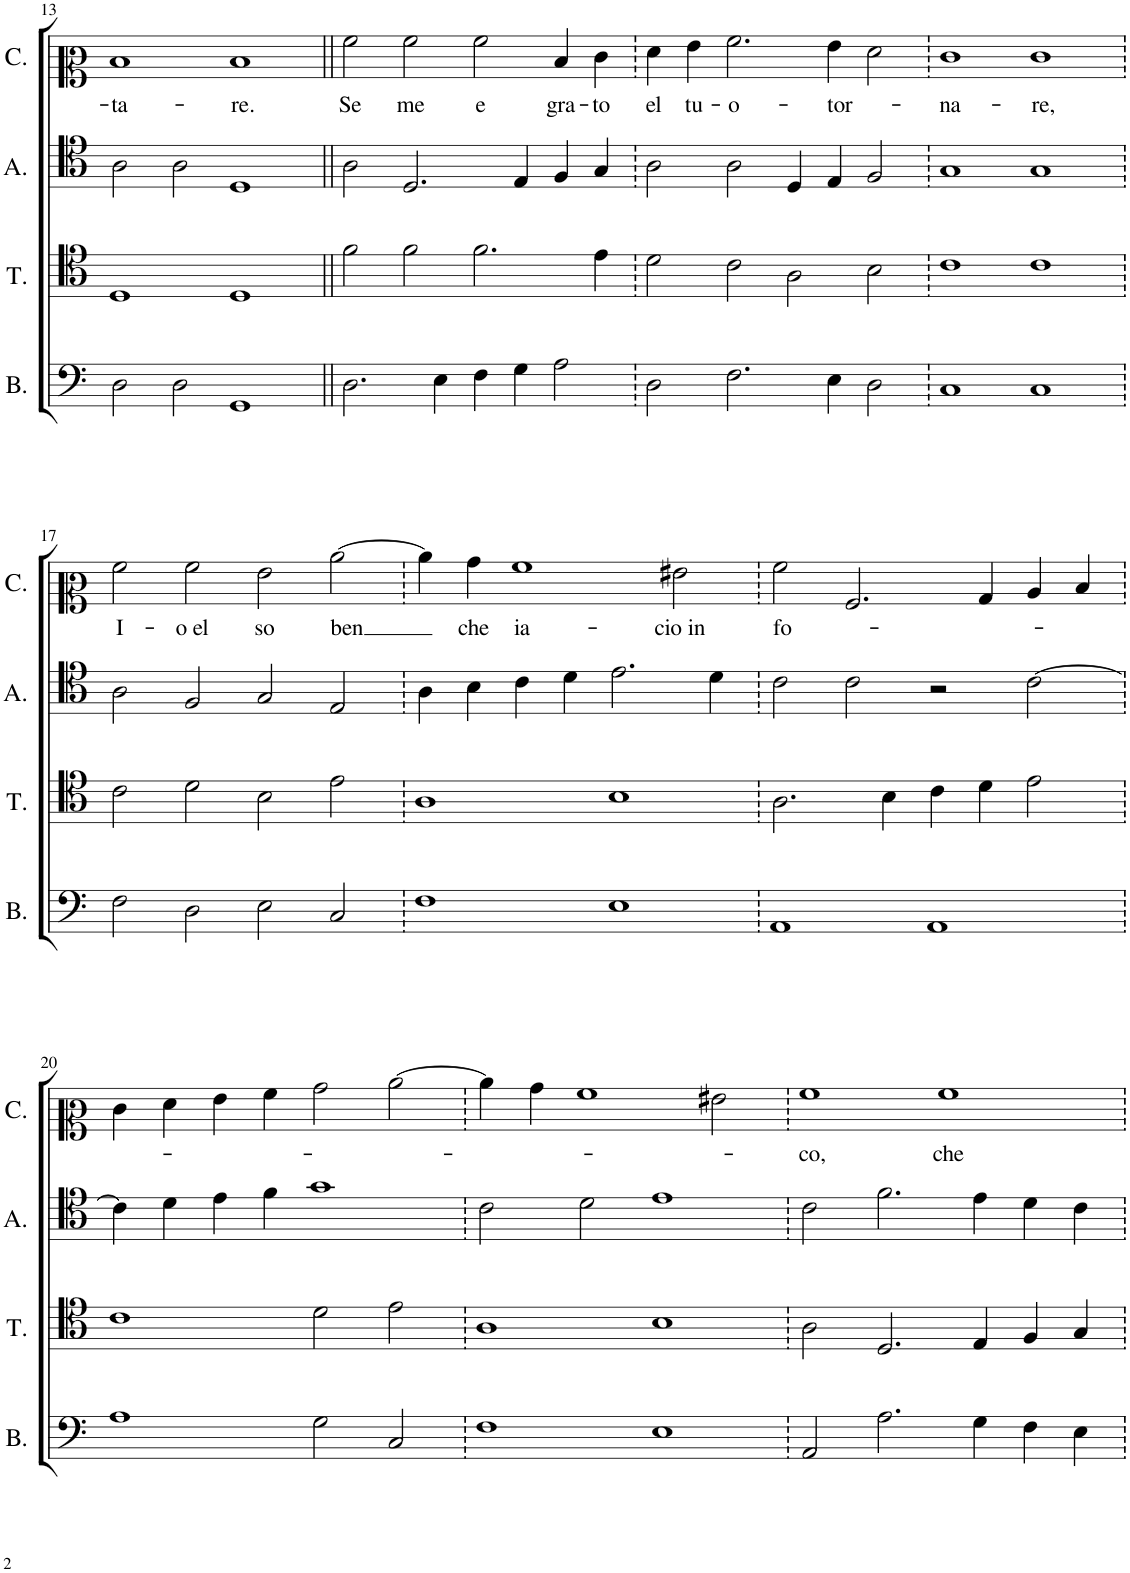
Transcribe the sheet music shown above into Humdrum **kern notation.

**kern	**kern	**kern	**kern	**text
*part4	*part3	*part2	*part1	*part1
*staff4	*staff3	*staff2	*staff1	*staff1
*I"Bassus	*I"Tenor	*I"Altus	*I"Cantus	*
*I'B.	*I'T.	*I'A.	*I'C.	*
!!LO:PB:g=z
*clefF4	*clefC4	*clefC4	*clefC2	*
*k[]	*k[]	*k[]	*k[]	*
*M8/4	*M8/4	*M8/4	*M8/4	*
=13	=13	=13	=13	=13
!	!	!	!	!LO:LY:b
2D\	1D	2A\	1d	-ta-
2D\	.	2A\	.	.
!	!	!	!	!LO:LY:b
1GG	1D	1D	1d	-re.
=14||	=14||	=14||	=14||	=14||
!	!	!	!	!LO:LY:b
2.D\	2f\	2A\	2a\	Se
!	!	!	!	!LO:LY:b
.	2f\	2.D/	2a\	me
4E\	.	.	.	.
!	!	!	!	!LO:LY:b
4F\	2.f\	.	2a\	e
4G\	.	4E/	.	.
!	!	!	!	!LO:LY:b
2A\	.	4F/	4d/	gra-
!	!	!	!	!LO:LY:b
.	4e\	4G/	4e\	-to
=15	=15	=15	=15	=15
!	!	!	!	!LO:LY:b
2D\	2d\	2A\	4f\	el
!	!	!	!	!LO:LY:b
.	.	.	4g\	tu-
!	!	!	!	!LO:LY:b
2.F\	2c\	2A\	2.a\	-o-
.	2A\	4D/	.	.
!	!	!	!	!LO:LY:b
4E\	.	4E/	4g\	-tor-
2D\	2B\	2F/	2f\	.
=16	=16	=16	=16	=16
!	!	!	!	!LO:LY:b
1C	1c	1G	1e	-na-
!	!	!	!	!LO:LY:b
1C	1c	1G	1e	-re,
!!LO:LB:g=z
=17	=17	=17	=17	=17
!	!	!	!	!LO:LY:b
2F\	2c\	2A\	2a\	I-
!	!	!	!	!LO:LY:b
2D\	2d\	2F/	2a\	-o el
!	!	!	!	!LO:LY:b
2E\	2B\	2G/	2g\	so
!	!	!	!	!LO:LY:b
2C/	2e\	2E/	[2cc\	ben
=18	=18	=18	=18	=18
1F	1A	4A\	4cc\]	.
!	!	!	!	!LO:LY:b
.	.	4B\	4b\	che
!	!	!	!	!LO:LY:b
.	.	4c\	1a	ia-
.	.	4d\	.	.
1E	1B	2.e\	.	.
!	!	!	!	!LO:LY:b
.	.	.	2g#X\	-cio in
.	.	4d\	.	.
=19	=19	=19	=19	=19
!	!	!	!	!LO:LY:b
1AA	2.A\	2c\	2a\	fo-
.	.	2c\	2.A/	.
.	4B\	.	.	.
1AA	4c\	2r	.	.
.	4d\	.	4B/	.
.	2e\	[2c\	4c/	.
.	.	.	4d/	.
!!LO:LB:g=z
=20	=20	=20	=20	=20
1A	1c	4c\]	4e\	.
.	.	4d\	4f\	.
.	.	4e\	4g\	.
.	.	4f\	4a\	.
2G\	2d\	1g	2b\	.
2C/	2e\	.	[2cc\	.
=21	=21	=21	=21	=21
1F	1A	2c\	4cc\]	.
.	.	.	4b\	.
.	.	2d\	1a	.
1E	1B	1e	.	.
.	.	.	2g#X\	.
=22	=22	=22	=22	=22
!	!	!	!	!LO:LY:b
2AA/	2A\	2c\	1a	-co,
2.A\	2.D/	2.f\	.	.
!	!	!	!	!LO:LY:b
.	.	.	1a	che
4G\	4E/	4e\	.	.
4F\	4F/	4d\	.	.
4E\	4G/	4c\	.	.
=	=	=	=	=
*-	*-	*-	*-	*-
